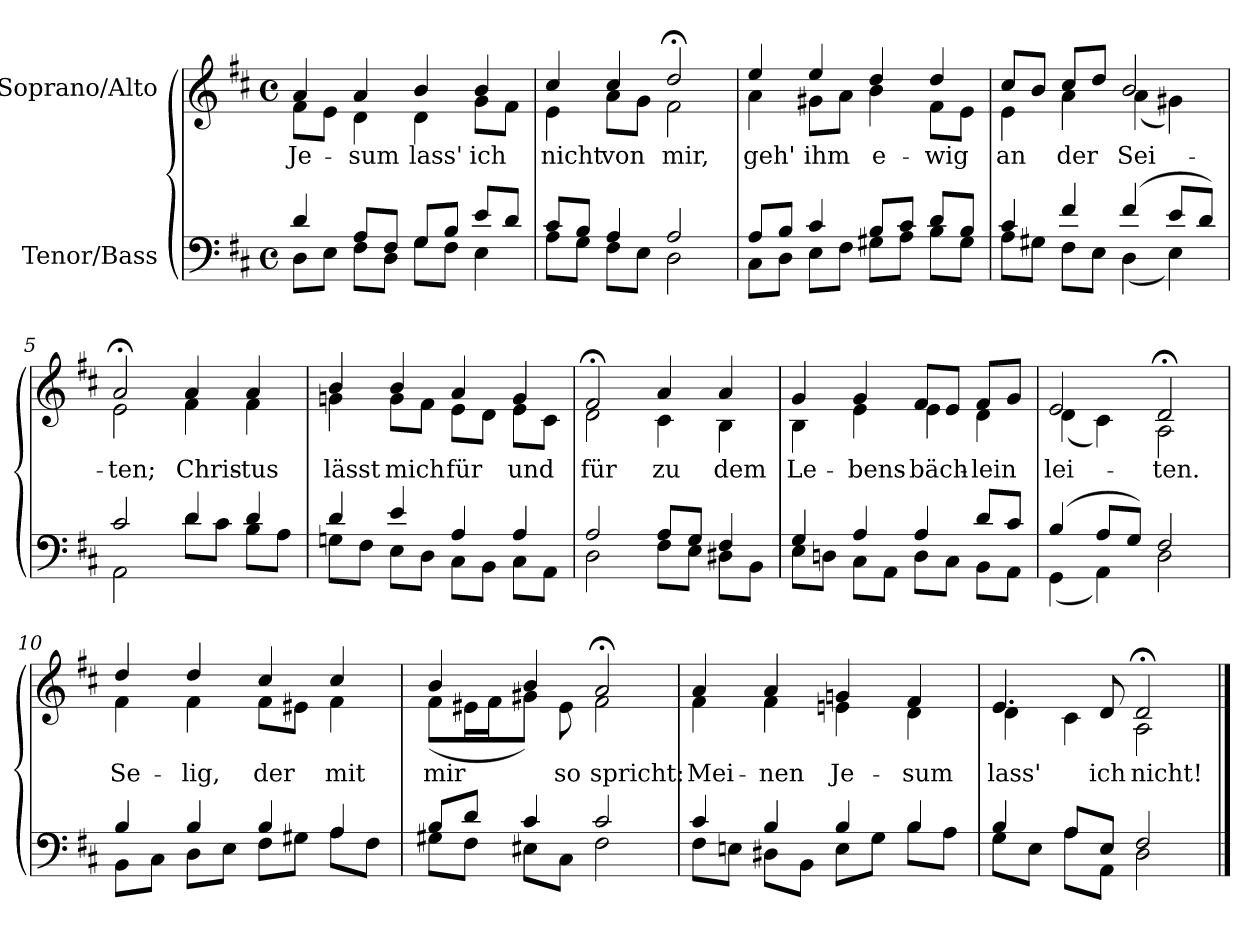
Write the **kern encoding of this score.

**kern	**kern	**text
*part2	*part1	*part1
*staff2	*staff1	*staff1
*I"Tenor/Bass	*I"Soprano/Alto	*
*clefF4	*clefG2	*
*k[f#c#]	*k[f#c#]	*
*M4/4	*M4/4	*
*met(c)	*met(c)	*
=1	=1	=1
*^	*	*
!	!	!	!LO:LY:b
*	*	*^	*
4d/	8D\L	4a/	8f#\L	Je-
.	8E\J	.	8e\J	.
!	!	!	!	!LO:LY:b
8A/L	8F#\L	4a/	4d\	-sum
8F#/J	8D\J	.	.	.
!	!	!	!	!LO:LY:b
8G/L	8G\L	4b/	4d\	lass'
8B/J	8F#\J	.	.	.
!	!	!	!	!LO:LY:b
8e/L	4E\	4b/	8g\L	ich
8d/J	.	.	8f#\J	.
=2	=2	=2	=2	=2
!	!	!	!	!LO:LY:b
8c#/L	8A\L	4cc#/	4e\	nicht
8B/J	8G\J	.	.	.
!	!	!	!	!LO:LY:b
4A/	8F#\L	4cc#/	8a\L	von
.	8E\J	.	8g\J	.
!	!	!	!	!LO:LY:b
2A/	2D\	2dd;</	2f#\	mir,
=3	=3	=3	=3	=3
!	!	!	!	!LO:LY:b
8A/L	8C#\L	4ee/	4a\	geh'
8B/J	8D\J	.	.	.
!	!	!	!	!LO:LY:b
4c#/	8E\L	4ee/	8g#X\L	ihm
.	8F#\J	.	8a\J	.
!	!	!	!	!LO:LY:b
8B/L	8G#X\L	4dd/	4b\	e-
8c#/J	8A\J	.	.	.
!	!	!	!	!LO:LY:b
8d/L	8B\L	4dd/	8f#\L	-wig
8B/J	8G#\J	.	8e\J	.
=4	=4	=4	=4	=4
!	!	!	!	!LO:LY:b
4c#/	8A\L	8cc#/L	4e\	an
.	8G#X\J	8b/J	.	.
!	!	!	!	!LO:LY:b
4f#/	8F#\L	8cc#/L	4a\	der
.	8E\J	8dd/J	.	.
!	!	!	!	!LO:LY:b
(4f#/	(4D\	2b/	(4a\	Sei-
8e/L	4E\)	.	4g#X\)	.
8d/J)	.	.	.	.
!!LO:LB:g=z	!!
=5	=5	=5	=5	=5
!	!	!	!	!LO:LY:b
2c#/	2AA\	2a;</	2e\	-ten;
!	!	!	!	!LO:LY:b
4d/	8d\L	4a/	4f#\	Chris-
.	8c#\J	.	.	.
!	!	!	!	!LO:LY:b
4d/	8B\L	4a/	4f#\	-tus
.	8A\J	.	.	.
=6	=6	=6	=6	=6
!	!	!	!	!LO:LY:b
4d/	8Gn\L	4b/	4gn\	lässt
.	8F#\J	.	.	.
!	!	!	!	!LO:LY:b
4e/	8E\L	4b/	8g\L	mich
.	8D\J	.	8f#\J	.
!	!	!	!	!LO:LY:b
4A/	8C#\L	4a/	8e\L	für
.	8BB\J	.	8d\J	.
!	!	!	!	!LO:LY:b
4A/	8C#\L	4g/	8e\L	und
.	8AA\J	.	8c#\J	.
=7	=7	=7	=7	=7
!	!	!	!	!LO:LY:b
2A/	2D\	2f#;</	2d\	für
!	!	!	!	!LO:LY:b
8A/L	8F#\L	4a/	4c#\	zu
8G/J	8E\J	.	.	.
!	!	!	!	!LO:LY:b
4F#/	8D#X\L	4a/	4B\	dem
.	8BB\J	.	.	.
=8	=8	=8	=8	=8
!	!	!	!	!LO:LY:b
4G/	8E\L	4g/	4B\	Le-
.	8Dn\J	.	.	.
!	!	!	!	!LO:LY:b
4A/	8C#\L	4g/	4e\	-bens-
.	8AA\J	.	.	.
!	!	!	!	!LO:LY:b
4A/	8D\L	8f#/L	4e\	-bäch-
.	8C#\J	8e/J	.	.
!	!	!	!	!LO:LY:b
8d/L	8BB\L	8f#/L	4d\	-lein
8c#/J	8AA\J	8g/J	.	.
=9	=9	=9	=9	=9
!	!	!	!	!LO:LY:b
(4B/	(4GG\	2e/	(4d\	lei-
8A/L	4AA\)	.	4c#\)	.
8G/J)	.	.	.	.
!	!	!	!	!LO:LY:b
2F#/	2D\	2d;</	2A\	-ten.
!!LO:LB:g=z	!!
=10	=10	=10	=10	=10
!	!	!	!	!LO:LY:b
4B/	8BB\L	4dd/	4f#\	Se-
.	8C#\J	.	.	.
!	!	!	!	!LO:LY:b
4B/	8D\L	4dd/	4f#\	-lig,
.	8E\J	.	.	.
!	!	!	!	!LO:LY:b
4B/	8F#\L	4cc#/	8f#\L	der
.	8G#X\J	.	8e#X\J	.
!	!	!	!	!LO:LY:b
4A/	8A\L	4cc#/	4f#\	mit
.	8F#\J	.	.	.
=11	=11	=11	=11	=11
!	!	!	!	!LO:LY:b
8B/L	8G#X\L	4b/	(8f#\L	mir
8d/J	8F#\J	.	16e#X\L	.
.	.	.	16f#\J	.
4c#/	8E#X\L	4b/	8g#X\J)	.
!	!	!	!	!LO:LY:b
.	8C#\J	.	8e#\	so
!	!	!	!	!LO:LY:b
2c#/	2F#\	2a;</	2f#\	spricht:
=12	=12	=12	=12	=12
!	!	!	!	!LO:LY:b
4c#/	8F#\L	4a/	4f#\	Mei-
.	8En\J	.	.	.
!	!	!	!	!LO:LY:b
4B/	8D#X\L	4a/	4f#\	-nen
.	8BB\J	.	.	.
!	!	!	!	!LO:LY:b
4B/	8E\L	4gn/	4en\	Je-
.	8G\J	.	.	.
!	!	!	!	!LO:LY:b
4B/	8B\L	4f#/	4d\	-sum
.	8A\J	.	.	.
=13	=13	=13	=13	=13
!	!	!	!	!LO:LY:b
4B/	8G\L	4.e/	4d\	lass'
.	8E\J	.	.	.
8A/L	8A\L	.	4c#\	.
!	!	!	!	!LO:LY:b
8E/J	8AA\J	8d/	.	ich
!	!	!	!	!LO:LY:b
2F#/	2D\	2d;</	2A\	nicht!
*v	*v	*	*	*
*	*v	*v	*
==	==	==
*-	*-	*-
